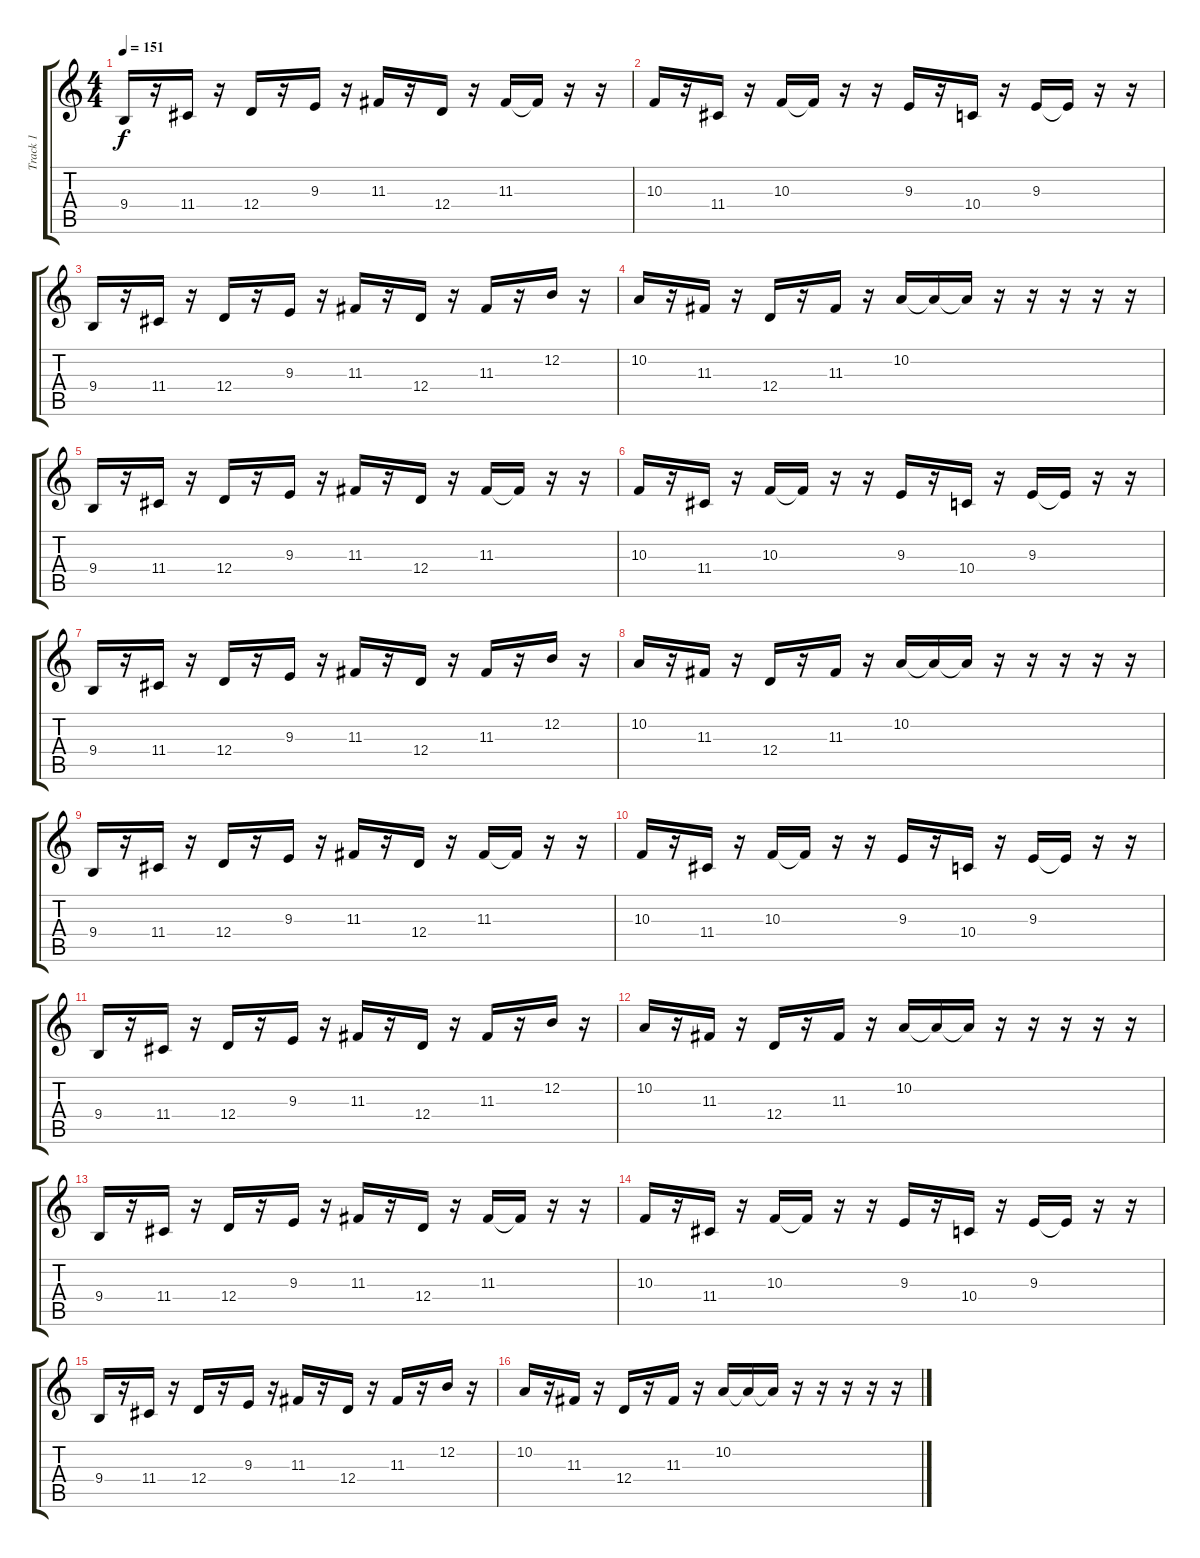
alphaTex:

\track ("Track 1" "Track 1") {instrument recorder}
\staff {score tabs}
\tuning (E4 B3 G3 D3 A2 E2) {hide}
\ts (4 4)
\tempo 151
\clef g2
\ks c
9.4.16{dy f instrument recorder} r.16 11.4.16 r.16 12.4.16 r.16 9.3.16 r.16 11.3.16 r.16 12.4.16 r.16 11.3.16 11.3{t}.16 r.16 r.16 |
10.3.16 r.16 11.4.16 r.16 10.3.16 10.3{t}.16 r.16 r.16 9.3.16 r.16 10.4.16 r.16 9.3.16 9.3{t}.16 r.16 r.16 |
9.4.16 r.16 11.4.16 r.16 12.4.16 r.16 9.3.16 r.16 11.3.16 r.16 12.4.16 r.16 11.3.16 r.16 12.2.16 r.16 |
10.2.16 r.16 11.3.16 r.16 12.4.16 r.16 11.3.16 r.16 10.2.16 10.2{t}.16 10.2{t}.16 r.16 r.16 r.16 r.16 r.16 |
9.4.16 r.16 11.4.16 r.16 12.4.16 r.16 9.3.16 r.16 11.3.16 r.16 12.4.16 r.16 11.3.16 11.3{t}.16 r.16 r.16 |
10.3.16 r.16 11.4.16 r.16 10.3.16 10.3{t}.16 r.16 r.16 9.3.16 r.16 10.4.16 r.16 9.3.16 9.3{t}.16 r.16 r.16 |
9.4.16 r.16 11.4.16 r.16 12.4.16 r.16 9.3.16 r.16 11.3.16 r.16 12.4.16 r.16 11.3.16 r.16 12.2.16 r.16 |
10.2.16 r.16 11.3.16 r.16 12.4.16 r.16 11.3.16 r.16 10.2.16 10.2{t}.16 10.2{t}.16 r.16 r.16 r.16 r.16 r.16 |
9.4.16 r.16 11.4.16 r.16 12.4.16 r.16 9.3.16 r.16 11.3.16 r.16 12.4.16 r.16 11.3.16 11.3{t}.16 r.16 r.16 |
10.3.16 r.16 11.4.16 r.16 10.3.16 10.3{t}.16 r.16 r.16 9.3.16 r.16 10.4.16 r.16 9.3.16 9.3{t}.16 r.16 r.16 |
9.4.16 r.16 11.4.16 r.16 12.4.16 r.16 9.3.16 r.16 11.3.16 r.16 12.4.16 r.16 11.3.16 r.16 12.2.16 r.16 |
10.2.16 r.16 11.3.16 r.16 12.4.16 r.16 11.3.16 r.16 10.2.16 10.2{t}.16 10.2{t}.16 r.16 r.16 r.16 r.16 r.16 |
9.4.16 r.16 11.4.16 r.16 12.4.16 r.16 9.3.16 r.16 11.3.16 r.16 12.4.16 r.16 11.3.16 11.3{t}.16 r.16 r.16 |
10.3.16 r.16 11.4.16 r.16 10.3.16 10.3{t}.16 r.16 r.16 9.3.16 r.16 10.4.16 r.16 9.3.16 9.3{t}.16 r.16 r.16 |
9.4.16 r.16 11.4.16 r.16 12.4.16 r.16 9.3.16 r.16 11.3.16 r.16 12.4.16 r.16 11.3.16 r.16 12.2.16 r.16 |
10.2.16 r.16 11.3.16 r.16 12.4.16 r.16 11.3.16 r.16 10.2.16 10.2{t}.16 10.2{t}.16 r.16 r.16 r.16 r.16 r.16
